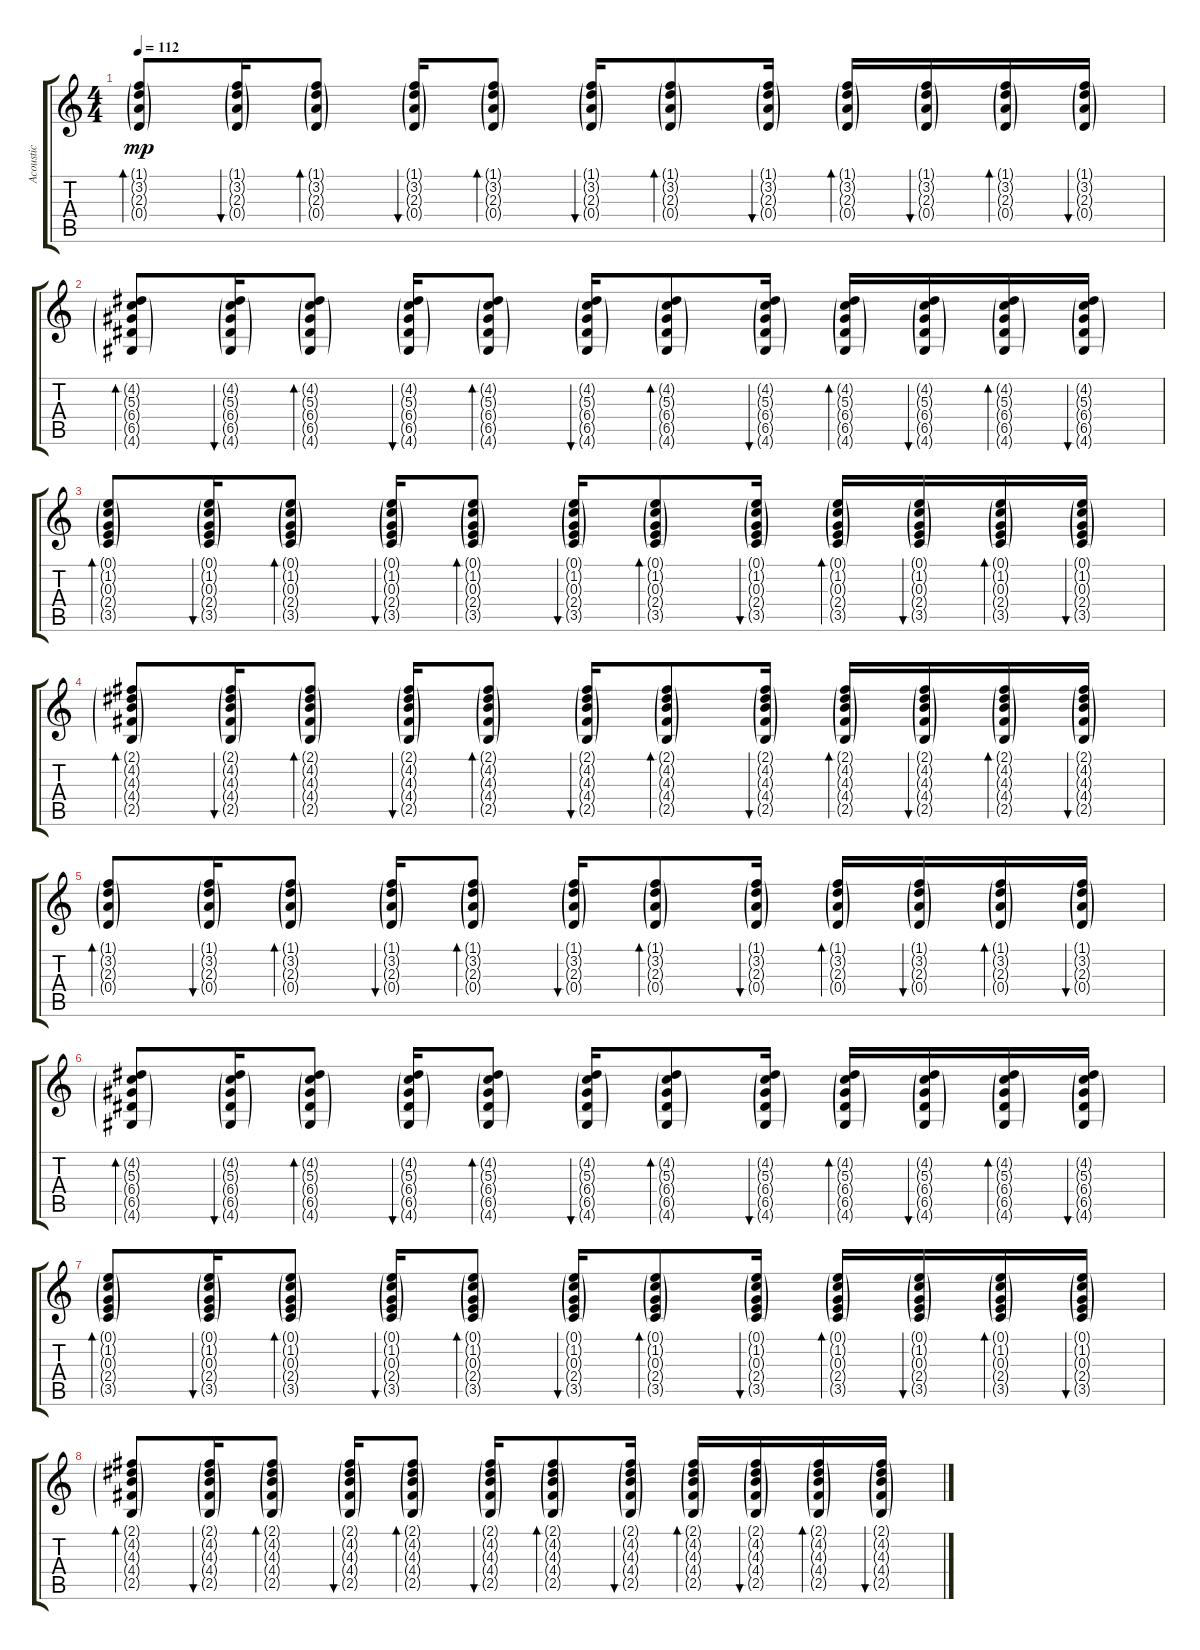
\track ("Acoustic" "Acoustic") {instrument acousticguitarsteel}
\staff {score tabs}
\tuning (E4 B3 G3 D3 A2 E2) {hide}
\ts (4 4)
\tempo 112
\clef g2
\ks c
(1.1{g} 3.2{g} 2.3{g} 0.4{g}).8{bd 60 dy mp} (1.1{g} 3.2{g} 2.3{g} 0.4{g}).16{bu 60} (1.1{g} 3.2{g} 2.3{g} 0.4{g}).8{bd 60} (1.1{g} 3.2{g} 2.3{g} 0.4{g}).16{bu 60} (1.1{g} 3.2{g} 2.3{g} 0.4{g}).8{bd 60} (1.1{g} 3.2{g} 2.3{g} 0.4{g}).16{bu 60} (1.1{g} 3.2{g} 2.3{g} 0.4{g}).8{bd 60} (1.1{g} 3.2{g} 2.3{g} 0.4{g}).16{bu 60} (1.1{g} 3.2{g} 2.3{g} 0.4{g}).16{bd 60} (1.1{g} 3.2{g} 2.3{g} 0.4{g}).16{bu 60} (1.1{g} 3.2{g} 2.3{g} 0.4{g}).16{bd 60} (1.1{g} 3.2{g} 2.3{g} 0.4{g}).16{bu 60} |
(4.2{g} 5.3{g} 6.4{g} 6.5{g} 4.6{g}).8{bd 60} (4.2{g} 5.3{g} 6.4{g} 6.5{g} 4.6{g}).16{bu 60} (4.2{g} 5.3{g} 6.4{g} 6.5{g} 4.6{g}).8{bd 60} (4.2{g} 5.3{g} 6.4{g} 6.5{g} 4.6{g}).16{bu 60} (4.2{g} 5.3{g} 6.4{g} 6.5{g} 4.6{g}).8{bd 60} (4.2{g} 5.3{g} 6.4{g} 6.5{g} 4.6{g}).16{bu 60} (4.2{g} 5.3{g} 6.4{g} 6.5{g} 4.6{g}).8{bd 60} (4.2{g} 5.3{g} 6.4{g} 6.5{g} 4.6{g}).16{bu 60} (4.2{g} 5.3{g} 6.4{g} 6.5{g} 4.6{g}).16{bd 60} (4.2{g} 5.3{g} 6.4{g} 6.5{g} 4.6{g}).16{bu 60} (4.2{g} 5.3{g} 6.4{g} 6.5{g} 4.6{g}).16{bd 60} (4.2{g} 5.3{g} 6.4{g} 6.5{g} 4.6{g}).16{bu 60} |
(0.1{g} 1.2{g} 0.3{g} 2.4{g} 3.5{g}).8{bd 60} (0.1{g} 1.2{g} 0.3{g} 2.4{g} 3.5{g}).16{bu 60} (0.1{g} 1.2{g} 0.3{g} 2.4{g} 3.5{g}).8{bd 60} (0.1{g} 1.2{g} 0.3{g} 2.4{g} 3.5{g}).16{bu 60} (0.1{g} 1.2{g} 0.3{g} 2.4{g} 3.5{g}).8{bd 60} (0.1{g} 1.2{g} 0.3{g} 2.4{g} 3.5{g}).16{bu 60} (0.1{g} 1.2{g} 0.3{g} 2.4{g} 3.5{g}).8{bd 60} (0.1{g} 1.2{g} 0.3{g} 2.4{g} 3.5{g}).16{bu 60} (0.1{g} 1.2{g} 0.3{g} 2.4{g} 3.5{g}).16{bd 60} (0.1{g} 1.2{g} 0.3{g} 2.4{g} 3.5{g}).16{bu 60} (0.1{g} 1.2{g} 0.3{g} 2.4{g} 3.5{g}).16{bd 60} (0.1{g} 1.2{g} 0.3{g} 2.4{g} 3.5{g}).16{bu 60} |
(2.1{g} 4.2{g} 4.3{g} 4.4{g} 2.5{g}).8{bd 60} (2.1{g} 4.2{g} 4.3{g} 4.4{g} 2.5{g}).16{bu 60} (2.1{g} 4.2{g} 4.3{g} 4.4{g} 2.5{g}).8{bd 60} (2.1{g} 4.2{g} 4.3{g} 4.4{g} 2.5{g}).16{bu 60} (2.1{g} 4.2{g} 4.3{g} 4.4{g} 2.5{g}).8{bd 60} (2.1{g} 4.2{g} 4.3{g} 4.4{g} 2.5{g}).16{bu 60} (2.1{g} 4.2{g} 4.3{g} 4.4{g} 2.5{g}).8{bd 60} (2.1{g} 4.2{g} 4.3{g} 4.4{g} 2.5{g}).16{bu 60} (2.1{g} 4.2{g} 4.3{g} 4.4{g} 2.5{g}).16{bd 60} (2.1{g} 4.2{g} 4.3{g} 4.4{g} 2.5{g}).16{bu 60} (2.1{g} 4.2{g} 4.3{g} 4.4{g} 2.5{g}).16{bd 60} (2.1{g} 4.2{g} 4.3{g} 4.4{g} 2.5{g}).16{bu 60} |
(1.1{g} 3.2{g} 2.3{g} 0.4{g}).8{bd 60} (1.1{g} 3.2{g} 2.3{g} 0.4{g}).16{bu 60} (1.1{g} 3.2{g} 2.3{g} 0.4{g}).8{bd 60} (1.1{g} 3.2{g} 2.3{g} 0.4{g}).16{bu 60} (1.1{g} 3.2{g} 2.3{g} 0.4{g}).8{bd 60} (1.1{g} 3.2{g} 2.3{g} 0.4{g}).16{bu 60} (1.1{g} 3.2{g} 2.3{g} 0.4{g}).8{bd 60} (1.1{g} 3.2{g} 2.3{g} 0.4{g}).16{bu 60} (1.1{g} 3.2{g} 2.3{g} 0.4{g}).16{bd 60} (1.1{g} 3.2{g} 2.3{g} 0.4{g}).16{bu 60} (1.1{g} 3.2{g} 2.3{g} 0.4{g}).16{bd 60} (1.1{g} 3.2{g} 2.3{g} 0.4{g}).16{bu 60} |
(4.2{g} 5.3{g} 6.4{g} 6.5{g} 4.6{g}).8{bd 60} (4.2{g} 5.3{g} 6.4{g} 6.5{g} 4.6{g}).16{bu 60} (4.2{g} 5.3{g} 6.4{g} 6.5{g} 4.6{g}).8{bd 60} (4.2{g} 5.3{g} 6.4{g} 6.5{g} 4.6{g}).16{bu 60} (4.2{g} 5.3{g} 6.4{g} 6.5{g} 4.6{g}).8{bd 60} (4.2{g} 5.3{g} 6.4{g} 6.5{g} 4.6{g}).16{bu 60} (4.2{g} 5.3{g} 6.4{g} 6.5{g} 4.6{g}).8{bd 60} (4.2{g} 5.3{g} 6.4{g} 6.5{g} 4.6{g}).16{bu 60} (4.2{g} 5.3{g} 6.4{g} 6.5{g} 4.6{g}).16{bd 60} (4.2{g} 5.3{g} 6.4{g} 6.5{g} 4.6{g}).16{bu 60} (4.2{g} 5.3{g} 6.4{g} 6.5{g} 4.6{g}).16{bd 60} (4.2{g} 5.3{g} 6.4{g} 6.5{g} 4.6{g}).16{bu 60} |
(0.1{g} 1.2{g} 0.3{g} 2.4{g} 3.5{g}).8{bd 60} (0.1{g} 1.2{g} 0.3{g} 2.4{g} 3.5{g}).16{bu 60} (0.1{g} 1.2{g} 0.3{g} 2.4{g} 3.5{g}).8{bd 60} (0.1{g} 1.2{g} 0.3{g} 2.4{g} 3.5{g}).16{bu 60} (0.1{g} 1.2{g} 0.3{g} 2.4{g} 3.5{g}).8{bd 60} (0.1{g} 1.2{g} 0.3{g} 2.4{g} 3.5{g}).16{bu 60} (0.1{g} 1.2{g} 0.3{g} 2.4{g} 3.5{g}).8{bd 60} (0.1{g} 1.2{g} 0.3{g} 2.4{g} 3.5{g}).16{bu 60} (0.1{g} 1.2{g} 0.3{g} 2.4{g} 3.5{g}).16{bd 60} (0.1{g} 1.2{g} 0.3{g} 2.4{g} 3.5{g}).16{bu 60} (0.1{g} 1.2{g} 0.3{g} 2.4{g} 3.5{g}).16{bd 60} (0.1{g} 1.2{g} 0.3{g} 2.4{g} 3.5{g}).16{bu 60} |
(2.1{g} 4.2{g} 4.3{g} 4.4{g} 2.5{g}).8{bd 60} (2.1{g} 4.2{g} 4.3{g} 4.4{g} 2.5{g}).16{bu 60} (2.1{g} 4.2{g} 4.3{g} 4.4{g} 2.5{g}).8{bd 60} (2.1{g} 4.2{g} 4.3{g} 4.4{g} 2.5{g}).16{bu 60} (2.1{g} 4.2{g} 4.3{g} 4.4{g} 2.5{g}).8{bd 60} (2.1{g} 4.2{g} 4.3{g} 4.4{g} 2.5{g}).16{bu 60} (2.1{g} 4.2{g} 4.3{g} 4.4{g} 2.5{g}).8{bd 60} (2.1{g} 4.2{g} 4.3{g} 4.4{g} 2.5{g}).16{bu 60} (2.1{g} 4.2{g} 4.3{g} 4.4{g} 2.5{g}).16{bd 60} (2.1{g} 4.2{g} 4.3{g} 4.4{g} 2.5{g}).16{bu 60} (2.1{g} 4.2{g} 4.3{g} 4.4{g} 2.5{g}).16{bd 60} (2.1{g} 4.2{g} 4.3{g} 4.4{g} 2.5{g}).16{bu 60}
